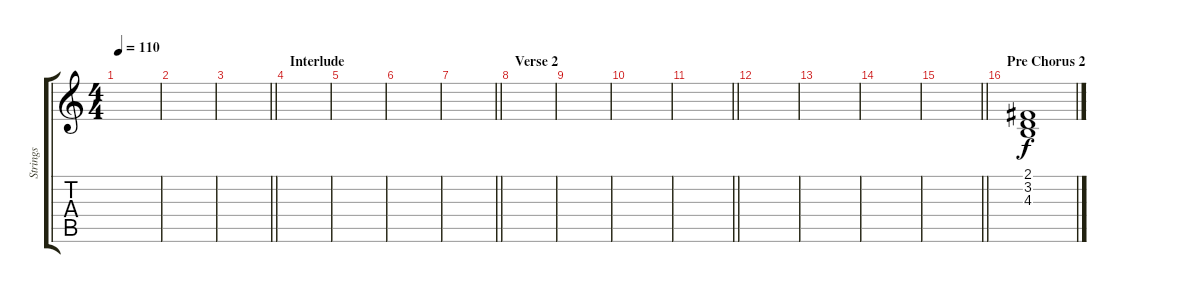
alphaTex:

\track ("Strings" "Strings") {instrument synthstrings1}
\staff {score tabs}
\tuning (E4 B3 G3 D3 A2 E2) {hide}
\ts (4 4)
\tempo 110
\clef g2
\ks c
|
|
\barLineRight lightlight
|
\section ("" "Interlude")
|
|
|
\barLineRight lightlight
|
\section ("" "Verse 2")
|
|
|
\barLineRight lightlight
|
|
|
|
\barLineRight lightlight
|
\section ("" "Pre Chorus 2")
(2.1 3.2 4.3).1
